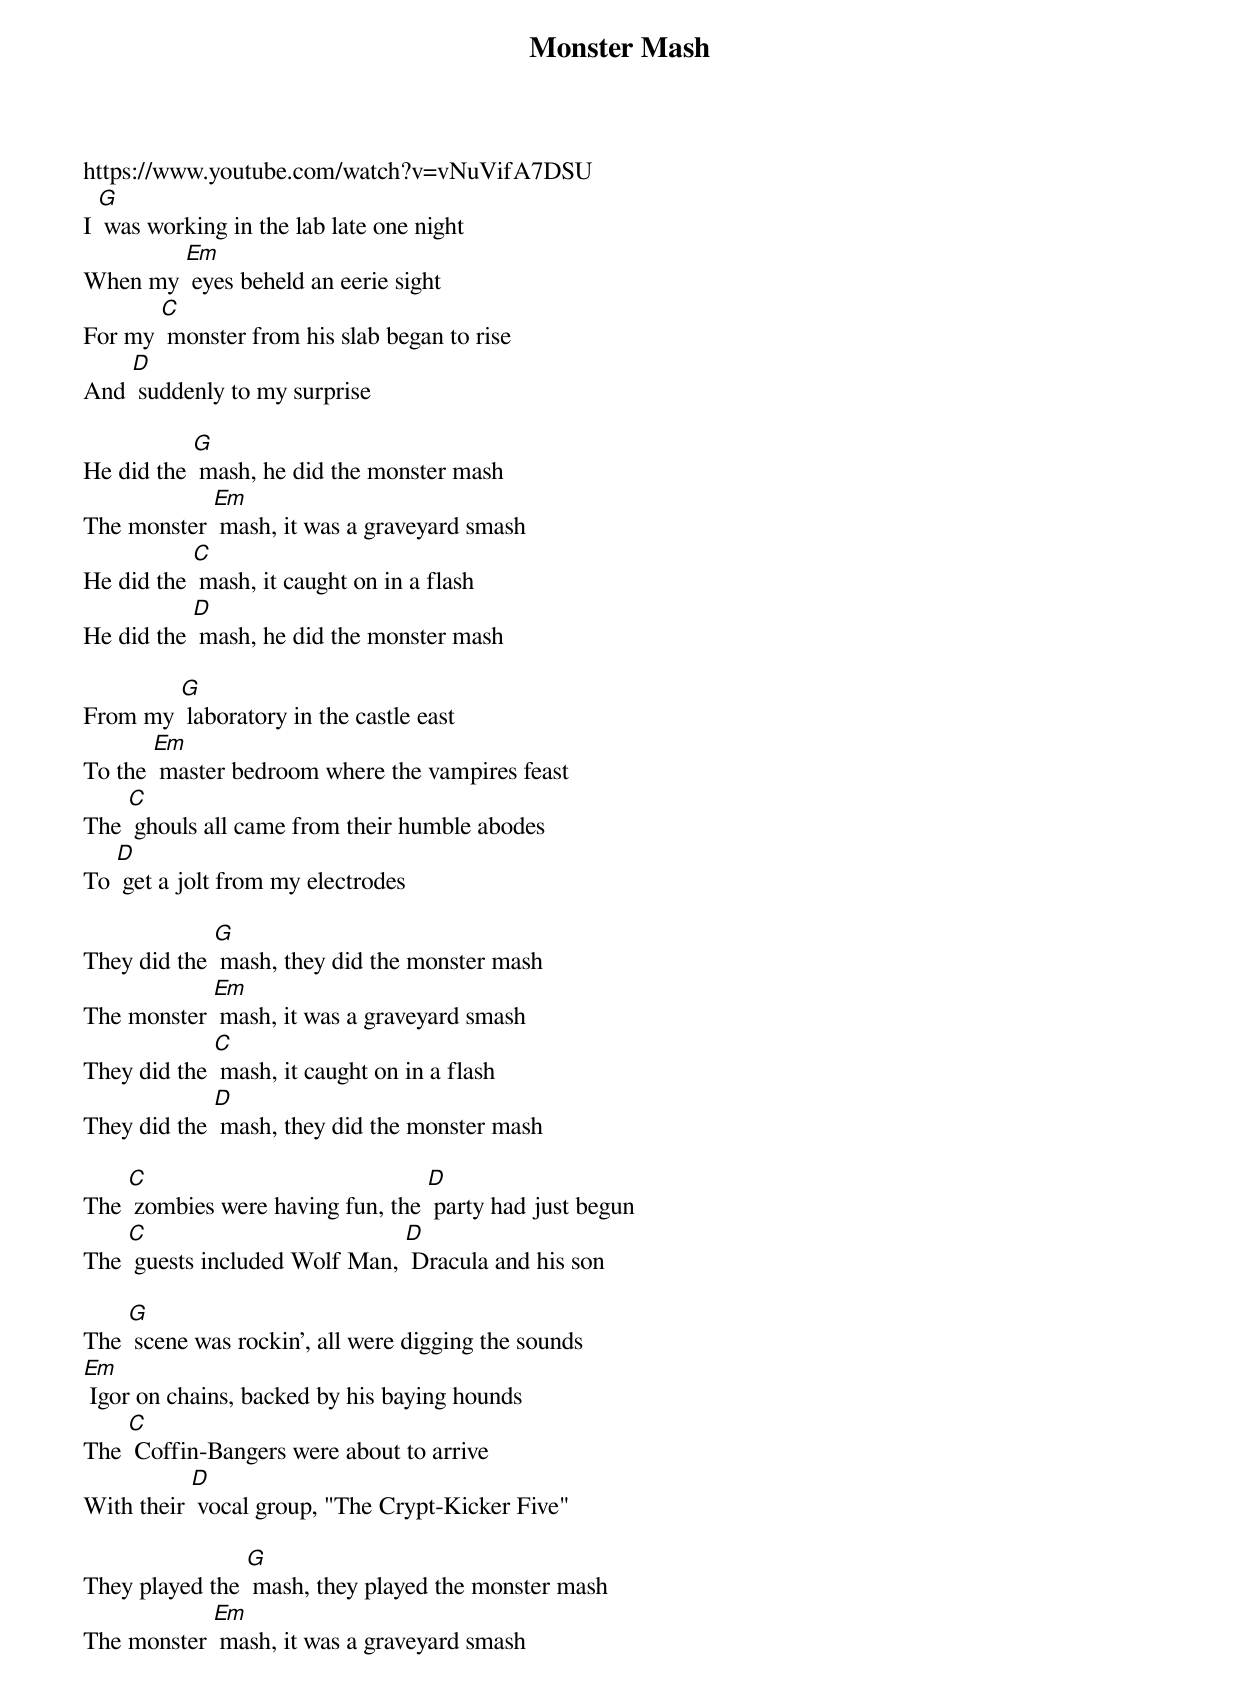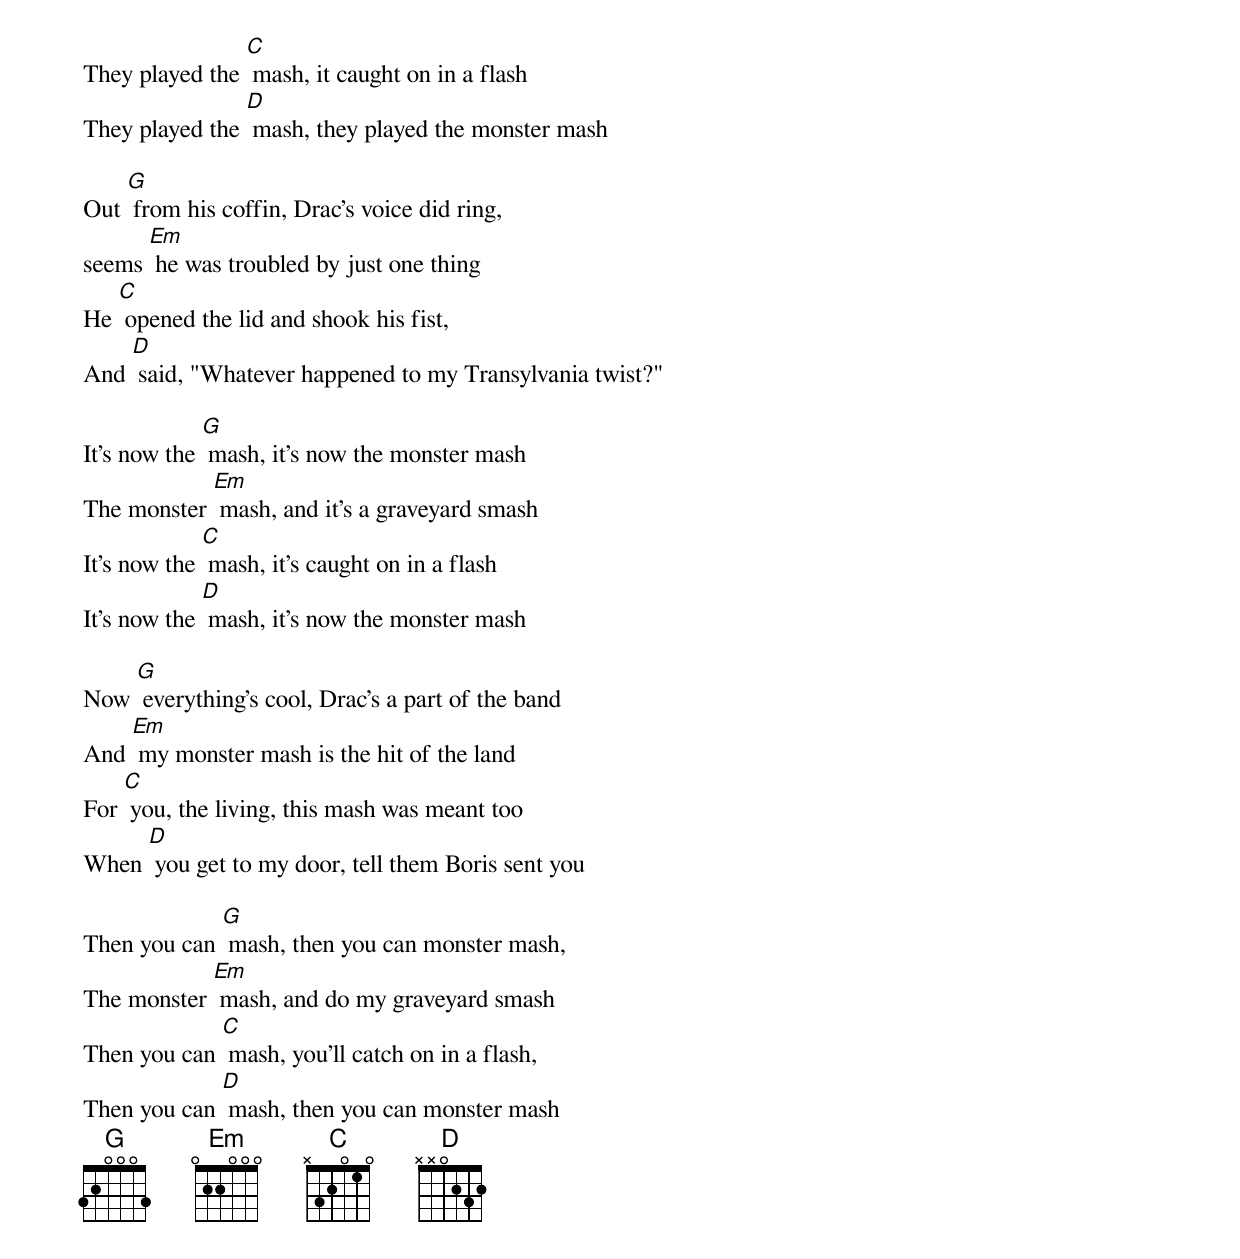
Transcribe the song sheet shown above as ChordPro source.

{title:Monster Mash}
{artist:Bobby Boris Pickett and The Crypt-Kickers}
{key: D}
https://www.youtube.com/watch?v=vNuVifA7DSU
{c: }
I [G] was working in the lab late one night
When my [Em] eyes beheld an eerie sight
For my [C] monster from his slab began to rise
And [D] suddenly to my surprise

He did the [G] mash, he did the monster mash
The monster [Em] mash, it was a graveyard smash
He did the [C] mash, it caught on in a flash
He did the [D] mash, he did the monster mash

From my [G] laboratory in the castle east
To the [Em] master bedroom where the vampires feast
The [C] ghouls all came from their humble abodes
To [D] get a jolt from my electrodes

They did the [G] mash, they did the monster mash
The monster [Em] mash, it was a graveyard smash
They did the [C] mash, it caught on in a flash
They did the [D] mash, they did the monster mash

The [C] zombies were having fun, the [D] party had just begun
The [C] guests included Wolf Man, [D] Dracula and his son

The [G] scene was rockin', all were digging the sounds
[Em] Igor on chains, backed by his baying hounds
The [C] Coffin-Bangers were about to arrive
With their [D] vocal group, "The Crypt-Kicker Five"

They played the [G] mash, they played the monster mash
The monster [Em] mash, it was a graveyard smash
They played the [C] mash, it caught on in a flash
They played the [D] mash, they played the monster mash

Out [G] from his coffin, Drac's voice did ring,
seems [Em] he was troubled by just one thing
He [C] opened the lid and shook his fist,
And [D] said, "Whatever happened to my Transylvania twist?"

It's now the [G] mash, it's now the monster mash
The monster [Em] mash, and it's a graveyard smash
It's now the [C] mash, it's caught on in a flash
It's now the [D] mash, it's now the monster mash

Now [G] everything's cool, Drac's a part of the band
And [Em] my monster mash is the hit of the land
For [C] you, the living, this mash was meant too
When [D] you get to my door, tell them Boris sent you

Then you can [G] mash, then you can monster mash,
The monster [Em] mash, and do my graveyard smash
Then you can [C] mash, you'll catch on in a flash,
Then you can [D] mash, then you can monster mash
